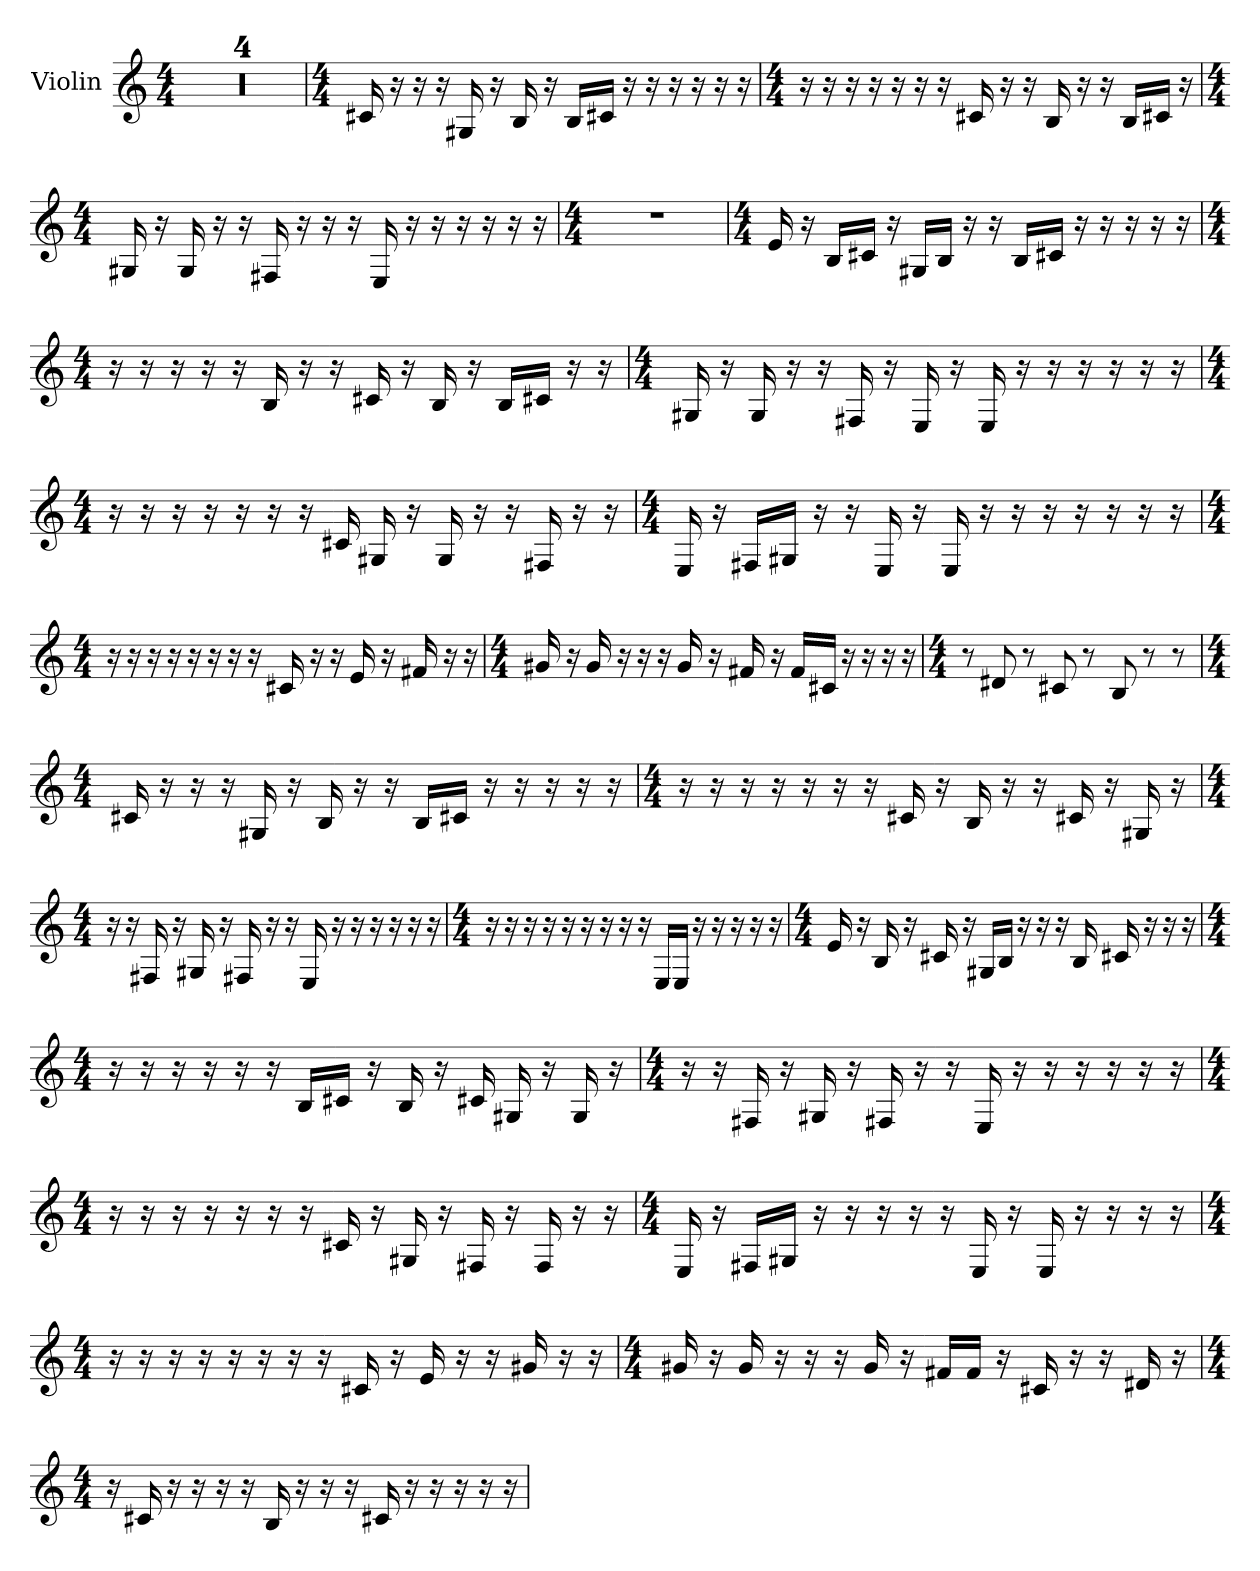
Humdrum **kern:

**kern
*part1
*staff1
*I"Violin
*I'Vln
*M4/4
=
1r
=
*M4/4
1r
=
*M4/4
1r
=
*M4/4
1r
=
*M4/4
16c#X
16r
16r
16r
16G#X
16r
16B
16r
16BLL
16c#XJJ
16r
16r
16r
16r
16r
16r
=
*M4/4
16r
16r
16r
16r
16r
16r
16r
16c#X
16r
16r
16B
16r
16r
16BLL
16c#XJJ
16r
=
*M4/4
16G#X
16r
16G#
16r
16r
16F#X
16r
16r
16r
16E
16r
16r
16r
16r
16r
16r
=
*M4/4
1r
=
*M4/4
16e
16r
16BLL
16c#XJJ
16r
16G#XLL
16BJJ
16r
16r
16BLL
16c#XJJ
16r
16r
16r
16r
16r
=
*M4/4
16r
16r
16r
16r
16r
16B
16r
16r
16c#X
16r
16B
16r
16BLL
16c#XJJ
16r
16r
=
*M4/4
16G#X
16r
16G#
16r
16r
16F#X
16r
16E
16r
16E
16r
16r
16r
16r
16r
16r
=
*M4/4
16r
16r
16r
16r
16r
16r
16r
16c#X
16G#X
16r
16G#
16r
16r
16F#X
16r
16r
=
*M4/4
16E
16r
16F#XLL
16G#XJJ
16r
16r
16E
16r
16E
16r
16r
16r
16r
16r
16r
16r
=
*M4/4
16r
16r
16r
16r
16r
16r
16r
16r
16c#X
16r
16r
16e
16r
16f#X
16r
16r
=
*M4/4
16g#X
16r
16g#
16r
16r
16r
16g#
16r
16f#X
16r
16f#LL
16c#XJJ
16r
16r
16r
16r
=
*M4/4
8r
8d#X
8r
8c#X
8r
8B
8r
8r
=
*M4/4
16c#X
16r
16r
16r
16G#X
16r
16B
16r
16r
16BLL
16c#XJJ
16r
16r
16r
16r
16r
=
*M4/4
16r
16r
16r
16r
16r
16r
16r
16c#X
16r
16B
16r
16r
16c#X
16r
16G#X
16r
=
*M4/4
16r
16r
16F#X
16r
16G#X
16r
16F#X
16r
16r
16E
16r
16r
16r
16r
16r
16r
=
*M4/4
16r
16r
16r
16r
16r
16r
16r
16r
16r
16ELL
16EJJ
16r
16r
16r
16r
16r
=
*M4/4
16e
16r
16B
16r
16c#X
16r
16G#XLL
16BJJ
16r
16r
16r
16B
16c#X
16r
16r
16r
=
*M4/4
16r
16r
16r
16r
16r
16r
16BLL
16c#XJJ
16r
16B
16r
16c#X
16G#X
16r
16G#
16r
=
*M4/4
16r
16r
16F#X
16r
16G#X
16r
16F#X
16r
16r
16E
16r
16r
16r
16r
16r
16r
=
*M4/4
16r
16r
16r
16r
16r
16r
16r
16c#X
16r
16G#X
16r
16F#X
16r
16F#
16r
16r
=
*M4/4
16E
16r
16F#XLL
16G#XJJ
16r
16r
16r
16r
16r
16E
16r
16E
16r
16r
16r
16r
=
*M4/4
16r
16r
16r
16r
16r
16r
16r
16r
16c#X
16r
16e
16r
16r
16g#X
16r
16r
=
*M4/4
16g#X
16r
16g#
16r
16r
16r
16g#
16r
16f#XLL
16f#JJ
16r
16c#X
16r
16r
16d#X
16r
=
*M4/4
16r
16c#X
16r
16r
16r
16r
16B
16r
16r
16r
16c#X
16r
16r
16r
16r
16r
=
*-
